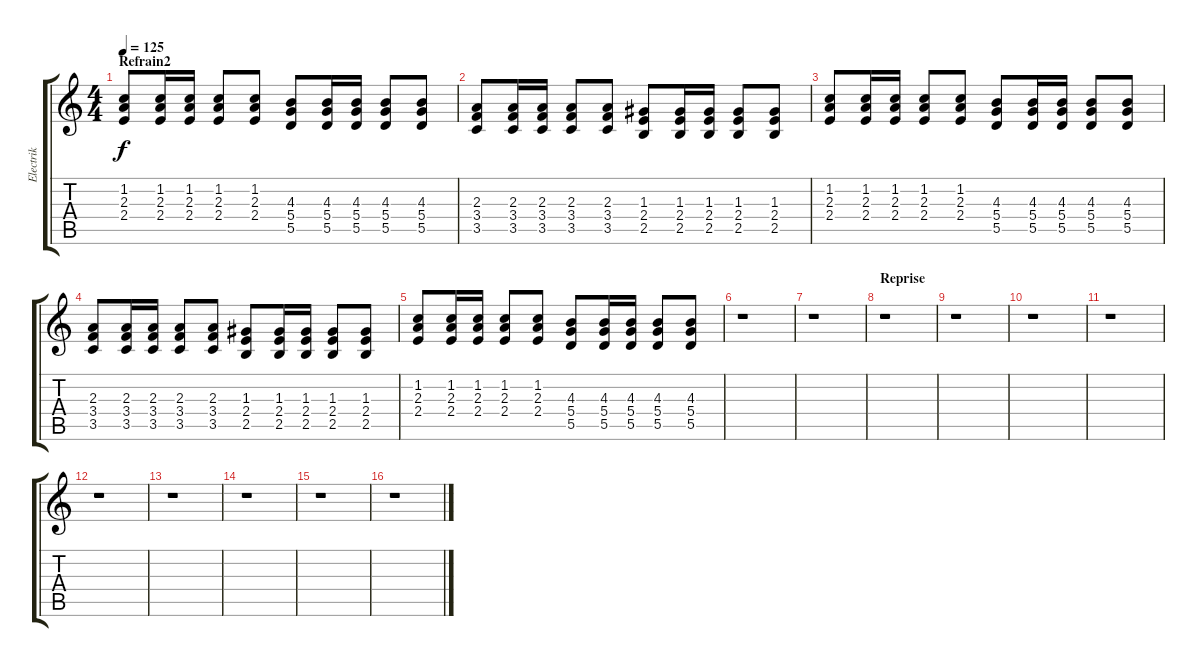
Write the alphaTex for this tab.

\track ("Electrik" "Electrik") {instrument distortionguitar}
\staff {score tabs}
\tuning (E4 B3 G3 D3 A2 E2) {hide}
\ts (4 4)
\section ("" "Refrain2")
\tempo 125
\clef g2
\ks c
(1.2 2.3 2.4).8{dy f} (1.2 2.3 2.4).16 (1.2 2.3 2.4).16 (1.2 2.3 2.4).8 (1.2 2.3 2.4).8 (4.3 5.4 5.5).8 (4.3 5.4 5.5).16 (4.3 5.4 5.5).16 (4.3 5.4 5.5).8 (4.3 5.4 5.5).8 |
(2.3 3.4 3.5).8 (2.3 3.4 3.5).16 (2.3 3.4 3.5).16 (2.3 3.4 3.5).8 (2.3 3.4 3.5).8 (1.3 2.4 2.5).8 (1.3 2.4 2.5).16 (1.3 2.4 2.5).16 (1.3 2.4 2.5).8 (1.3 2.4 2.5).8 |
(1.2 2.3 2.4).8 (1.2 2.3 2.4).16 (1.2 2.3 2.4).16 (1.2 2.3 2.4).8 (1.2 2.3 2.4).8 (4.3 5.4 5.5).8 (4.3 5.4 5.5).16 (4.3 5.4 5.5).16 (4.3 5.4 5.5).8 (4.3 5.4 5.5).8 |
(2.3 3.4 3.5).8 (2.3 3.4 3.5).16 (2.3 3.4 3.5).16 (2.3 3.4 3.5).8 (2.3 3.4 3.5).8 (1.3 2.4 2.5).8 (1.3 2.4 2.5).16 (1.3 2.4 2.5).16 (1.3 2.4 2.5).8 (1.3 2.4 2.5).8 |
(1.2 2.3 2.4).8 (1.2 2.3 2.4).16 (1.2 2.3 2.4).16 (1.2 2.3 2.4).8 (1.2 2.3 2.4).8 (4.3 5.4 5.5).8 (4.3 5.4 5.5).16 (4.3 5.4 5.5).16 (4.3 5.4 5.5).8 (4.3 5.4 5.5).8 |
\section ("" "")
r.1 |
r.1 |
\section ("" "Reprise")
r.1 |
r.1 |
r.1 |
r.1 |
r.1 |
r.1 |
r.1 |
r.1 |
r.1
